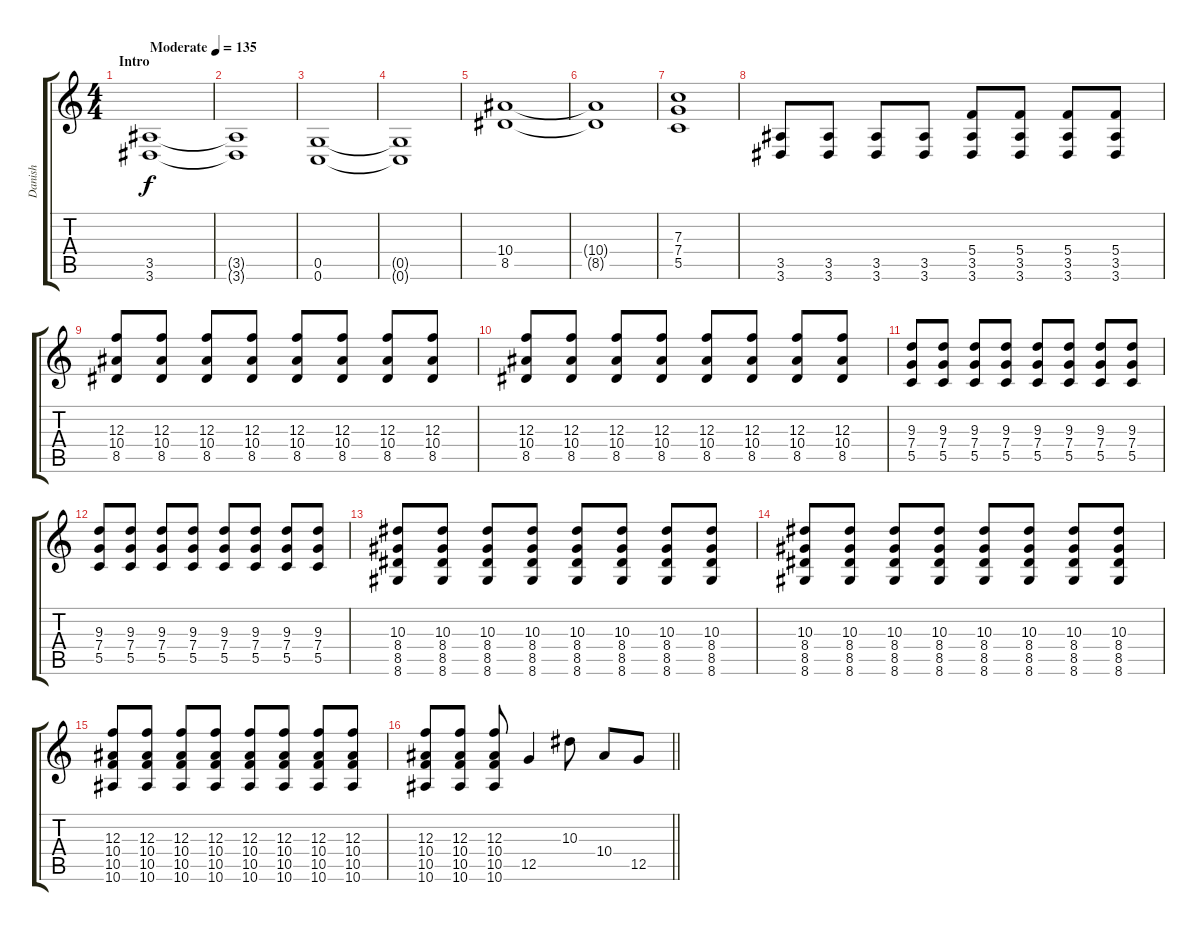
\track ("Danish" "Danish") {instrument distortionguitar}
\staff {score tabs}
\tuning (D4 A3 F3 C3 G2 C2) {hide}
\ts (4 4)
\section ("" "Intro")
\tempo (135 "Moderate")
\clef g2
\ks c
(3.5 3.6).1{dy f instrument distortionguitar} |
(3.5{t} 3.6{t}).1 |
(0.5 0.6).1 |
(0.5{t} 0.6{t}).1 |
(10.4 8.5).1 |
(10.4{t} 8.5{t}).1 |
(7.3 7.4 5.5).1 |
(3.5 3.6).8 (3.5 3.6).8 (3.5 3.6).8 (3.5 3.6).8 (5.4 3.5 3.6).8 (5.4 3.5 3.6).8 (5.4 3.5 3.6).8 (5.4 3.5 3.6).8 |
(12.3 10.4 8.5).8 (12.3 10.4 8.5).8 (12.3 10.4 8.5).8 (12.3 10.4 8.5).8 (12.3 10.4 8.5).8 (12.3 10.4 8.5).8 (12.3 10.4 8.5).8 (12.3 10.4 8.5).8 |
(12.3 10.4 8.5).8 (12.3 10.4 8.5).8 (12.3 10.4 8.5).8 (12.3 10.4 8.5).8 (12.3 10.4 8.5).8 (12.3 10.4 8.5).8 (12.3 10.4 8.5).8 (12.3 10.4 8.5).8 |
(9.3 7.4 5.5).8 (9.3 7.4 5.5).8 (9.3 7.4 5.5).8 (9.3 7.4 5.5).8 (9.3 7.4 5.5).8 (9.3 7.4 5.5).8 (9.3 7.4 5.5).8 (9.3 7.4 5.5).8 |
(9.3 7.4 5.5).8 (9.3 7.4 5.5).8 (9.3 7.4 5.5).8 (9.3 7.4 5.5).8 (9.3 7.4 5.5).8 (9.3 7.4 5.5).8 (9.3 7.4 5.5).8 (9.3 7.4 5.5).8 |
(10.3 8.4 8.5 8.6).8 (10.3 8.4 8.5 8.6).8 (10.3 8.4 8.5 8.6).8 (10.3 8.4 8.5 8.6).8 (10.3 8.4 8.5 8.6).8 (10.3 8.4 8.5 8.6).8 (10.3 8.4 8.5 8.6).8 (10.3 8.4 8.5 8.6).8 |
(10.3 8.4 8.5 8.6).8 (10.3 8.4 8.5 8.6).8 (10.3 8.4 8.5 8.6).8 (10.3 8.4 8.5 8.6).8 (10.3 8.4 8.5 8.6).8 (10.3 8.4 8.5 8.6).8 (10.3 8.4 8.5 8.6).8 (10.3 8.4 8.5 8.6).8 |
(12.3 10.4 10.5 10.6).8 (12.3 10.4 10.5 10.6).8 (12.3 10.4 10.5 10.6).8 (12.3 10.4 10.5 10.6).8 (12.3 10.4 10.5 10.6).8 (12.3 10.4 10.5 10.6).8 (12.3 10.4 10.5 10.6).8 (12.3 10.4 10.5 10.6).8 |
\barLineRight lightlight
(12.3 10.4 10.5 10.6).8 (12.3 10.4 10.5 10.6).8 (12.3 10.4 10.5 10.6).8 12.5.4 10.3.8 10.4.8 12.5.8
